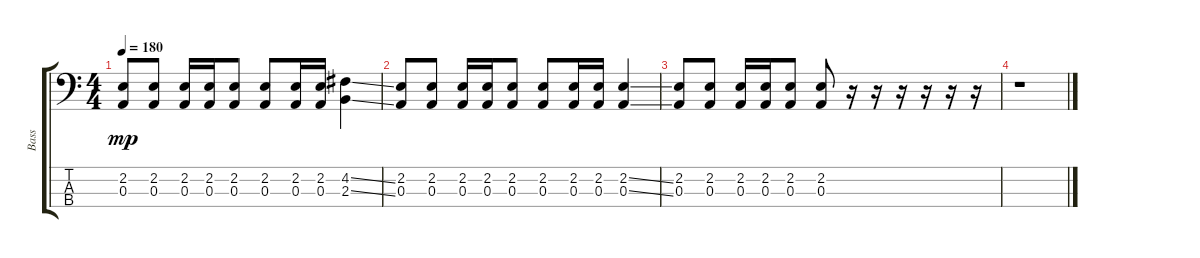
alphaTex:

\track ("Bass" "Bass") {instrument electricbasspick}
\staff {score tabs}
\tuning (G2 D2 A1 E1) {hide}
\ts (4 4)
\tempo 180
\clef f4
\ks c
(2.2 0.3).8{dy mp} (2.2 0.3).8 (2.2 0.3).16 (2.2 0.3).16 (2.2 0.3).8 (2.2 0.3).8 (2.2 0.3).16 (2.2 0.3).16 (4.2{ss} 2.3{ss}).4 |
(2.2 0.3).8 (2.2 0.3).8 (2.2 0.3).16 (2.2 0.3).16 (2.2 0.3).8 (2.2 0.3).8 (2.2 0.3).16 (2.2 0.3).16 (2.2{ss} 0.3{ss}).4 |
(2.2 0.3).8 (2.2 0.3).8 (2.2 0.3).16 (2.2 0.3).16 (2.2 0.3).8 (2.2 0.3).8 r.16 r.16 r.16 r.16 r.16 r.16 |
r.1
